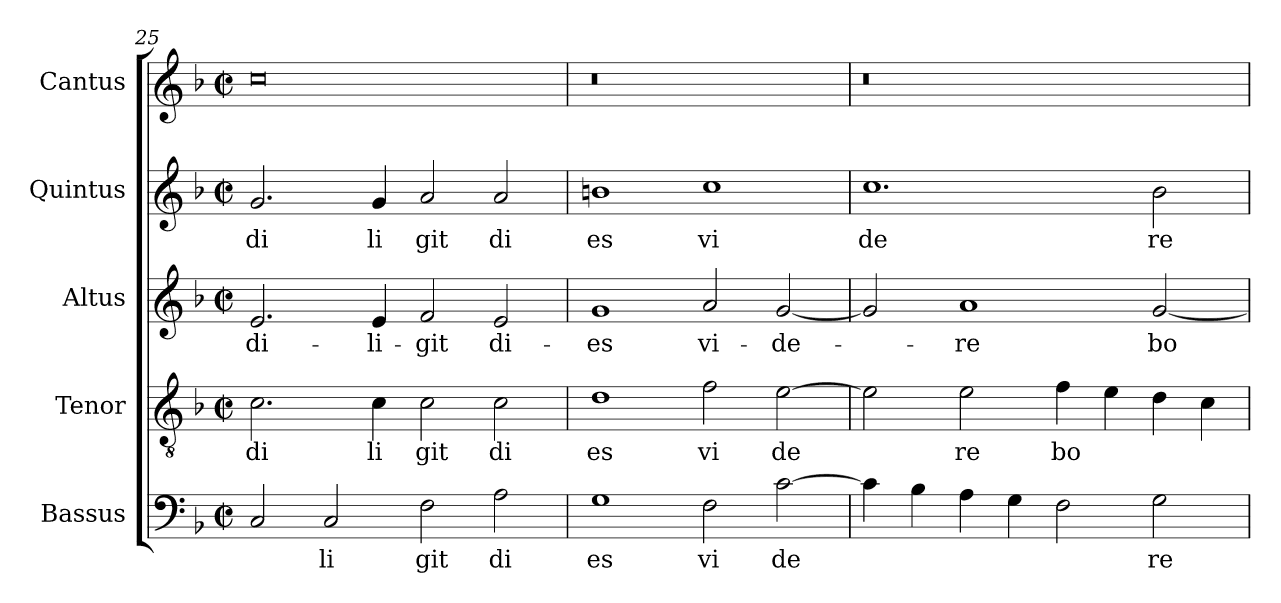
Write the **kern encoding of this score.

**kern	**text	**kern	**text	**kern	**text	**kern	**text	**kern
*part5	*part5	*part4	*part4	*part3	*part3	*part2	*part2	*part1
*staff5	*staff5	*staff4	*staff4	*staff3	*staff3	*staff2	*staff2	*staff1
*I"Bassus	*	*I"Tenor	*	*I"Altus	*	*I"Quintus	*	*I"Cantus
*clefF4	*	*clefGv2	*	*clefG2	*	*clefG2	*	*clefG2
*k[b-]	*	*k[b-]	*	*k[b-]	*	*k[b-]	*	*k[b-]
*F:	*	*F:	*	*F:	*	*F:	*	*F:
*M2/2	*	*M2/2	*	*M2/2	*	*M2/2	*	*M2/2
*met(c|)	*	*met(c|)	*	*met(c|)	*	*met(c|)	*	*met(c|)
=25	=25	=25	=25	=25	=25	=25	=25	=25
!	!	!	!LO:LY:b:cj	!	!LO:LY:b:cj	!	!LO:LY:b:cj	!
2C/	.	2.c\	di	2.e/	di-	2.g/	di	0cc
!	!LO:LY:b:cj	!	!	!	!	!	!	!
2C/	li	.	.	.	.	.	.	.
!	!	!	!LO:LY:b:cj	!	!LO:LY:b:cj	!	!LO:LY:b:cj	!
.	.	4c\	li	4e/	-li-	4g/	li	.
!	!LO:LY:b:cj	!	!LO:LY:b:cj	!	!LO:LY:b:cj	!	!LO:LY:b:cj	!
2F\	git	2c\	git	2f/	-git	2a/	git	.
!	!LO:LY:b:cj	!	!LO:LY:b:cj	!	!LO:LY:b:cj	!	!LO:LY:b:cj	!
2A\	di	2c\	di	2e/	di-	2a/	di	.
=26	=26	=26	=26	=26	=26	=26	=26	=26
!	!LO:LY:b:cj	!	!LO:LY:b:cj	!	!LO:LY:b:cj	!	!LO:LY:b:cj	!
1G	es	1d	es	1g	-es	1bn	es	0r
!	!LO:LY:b:cj	!	!LO:LY:b:cj	!	!LO:LY:b:cj	!	!LO:LY:b:cj	!
2F\	vi	2f\	vi	2a/	vi-	1cc	vi	.
!	!LO:LY:b:cj	!	!LO:LY:b:cj	!	!LO:LY:b:cj	!	!	!
[>2c\	de	[>2e\	de	[<2g/	-de-	.	.	.
=27	=27	=27	=27	=27	=27	=27	=27	=27
!	!	!	!	!	!	!	!LO:LY:b:cj	!
4c\]	.	2e\]	.	2g/]	.	1.cc	de	0r
4B-\	.	.	.	.	.	.	.	.
!	!	!	!LO:LY:b:cj	!	!LO:LY:b:cj	!	!	!
4A\	.	2e\	re	1a	-re	.	.	.
4G\	.	.	.	.	.	.	.	.
!	!	!	!LO:LY:b:cj	!	!	!	!	!
2F\	.	4f\	bo	.	.	.	.	.
.	.	4e\	.	.	.	.	.	.
!	!LO:LY:b:cj	!	!	!	!LO:LY:b:cj	!	!LO:LY:b:cj	!
2G\	re	4d\	.	[<2g/	bo-	2b-\	re	.
.	.	4c\	.	.	.	.	.	.
=	=	=	=	=	=	=	=	=
*-	*-	*-	*-	*-	*-	*-	*-	*-
